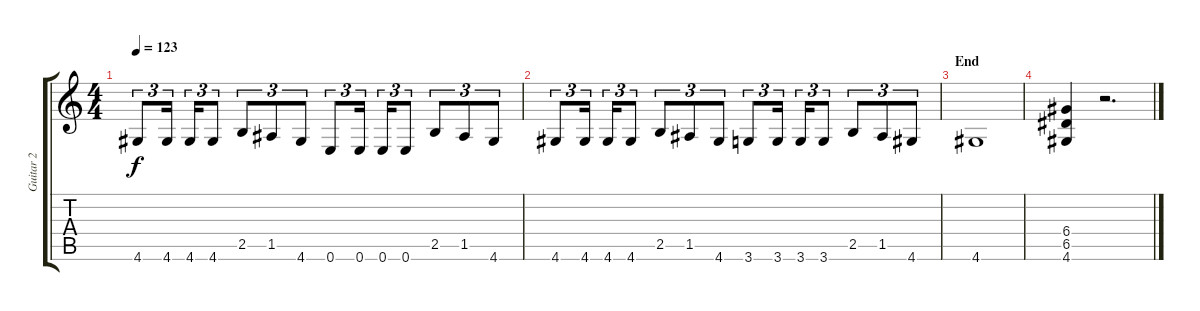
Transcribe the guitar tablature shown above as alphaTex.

\track ("Guitar 2" "Guitar 2") {instrument distortionguitar}
\staff {score tabs}
\tuning (E4 B3 G3 D3 A2 E2) {hide}
\ts (4 4)
\tempo 123
\clef g2
\ks c
4.6.8{tu (3 2) dy f} 4.6.16{tu (3 2)} 4.6.16{tu (3 2)} 4.6.8{tu (3 2)} 2.5.8{tu (3 2)} 1.5.8{tu (3 2)} 4.6.8{tu (3 2)} 0.6.8{tu (3 2)} 0.6.16{tu (3 2)} 0.6.16{tu (3 2)} 0.6.8{tu (3 2)} 2.5.8{tu (3 2)} 1.5.8{tu (3 2)} 4.6.8{tu (3 2)} |
4.6.8{tu (3 2)} 4.6.16{tu (3 2)} 4.6.16{tu (3 2)} 4.6.8{tu (3 2)} 2.5.8{tu (3 2)} 1.5.8{tu (3 2)} 4.6.8{tu (3 2)} 3.6.8{tu (3 2)} 3.6.16{tu (3 2)} 3.6.16{tu (3 2)} 3.6.8{tu (3 2)} 2.5.8{tu (3 2)} 1.5.8{tu (3 2)} 4.6.8{tu (3 2)} |
\section ("" "End")
4.6.1 |
(6.4 6.5 4.6).4 r.2{d}
